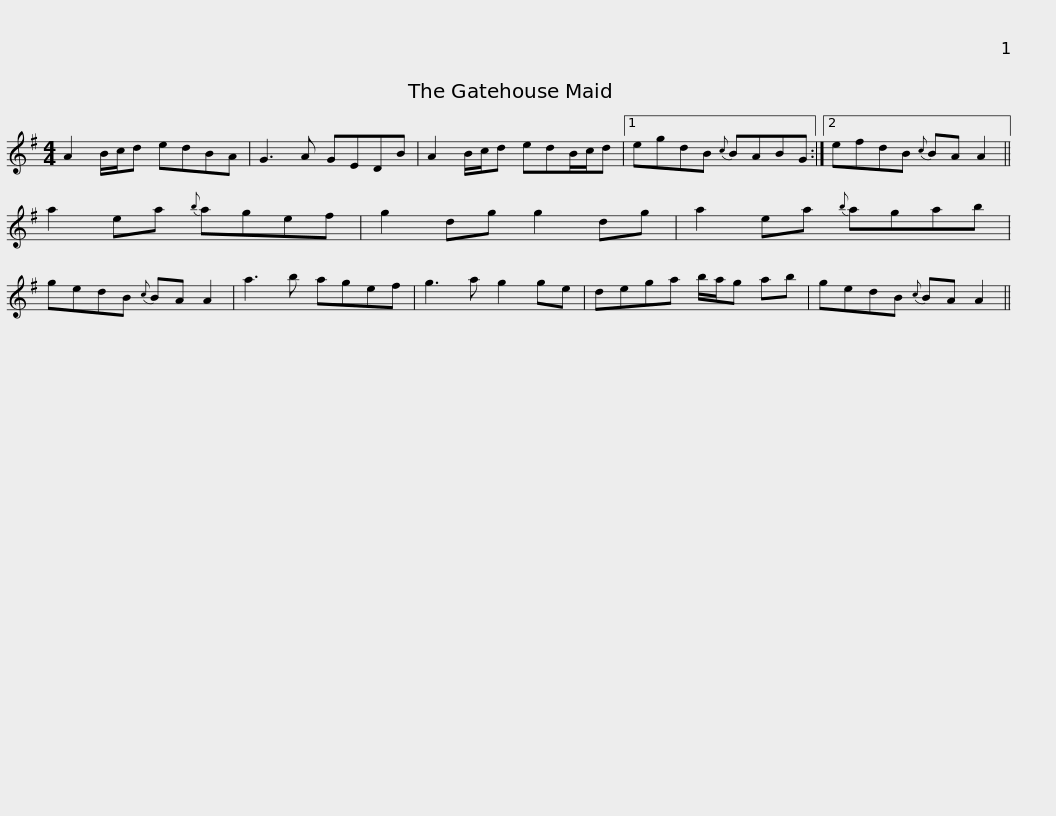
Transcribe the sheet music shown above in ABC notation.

X:1
L:1/8
M:4/4
I:linebreak $
K:G
V:1 treble
V:1
 A2 B/c/d edBA | G3 A GEDB | A2 B/c/d edB/c/d |1 egdB{c} BABG :|2 efdB{c} BA A2 ||$ %5
 a2 ea{b} agef | g2 dg g2 dg | a2 ea{b} agab | gedB{c} BA A2 | a3 b agef | %10
 g3 a g2 ge |$ dega b/a/g ab | gedB{c} BA A2 || %13
